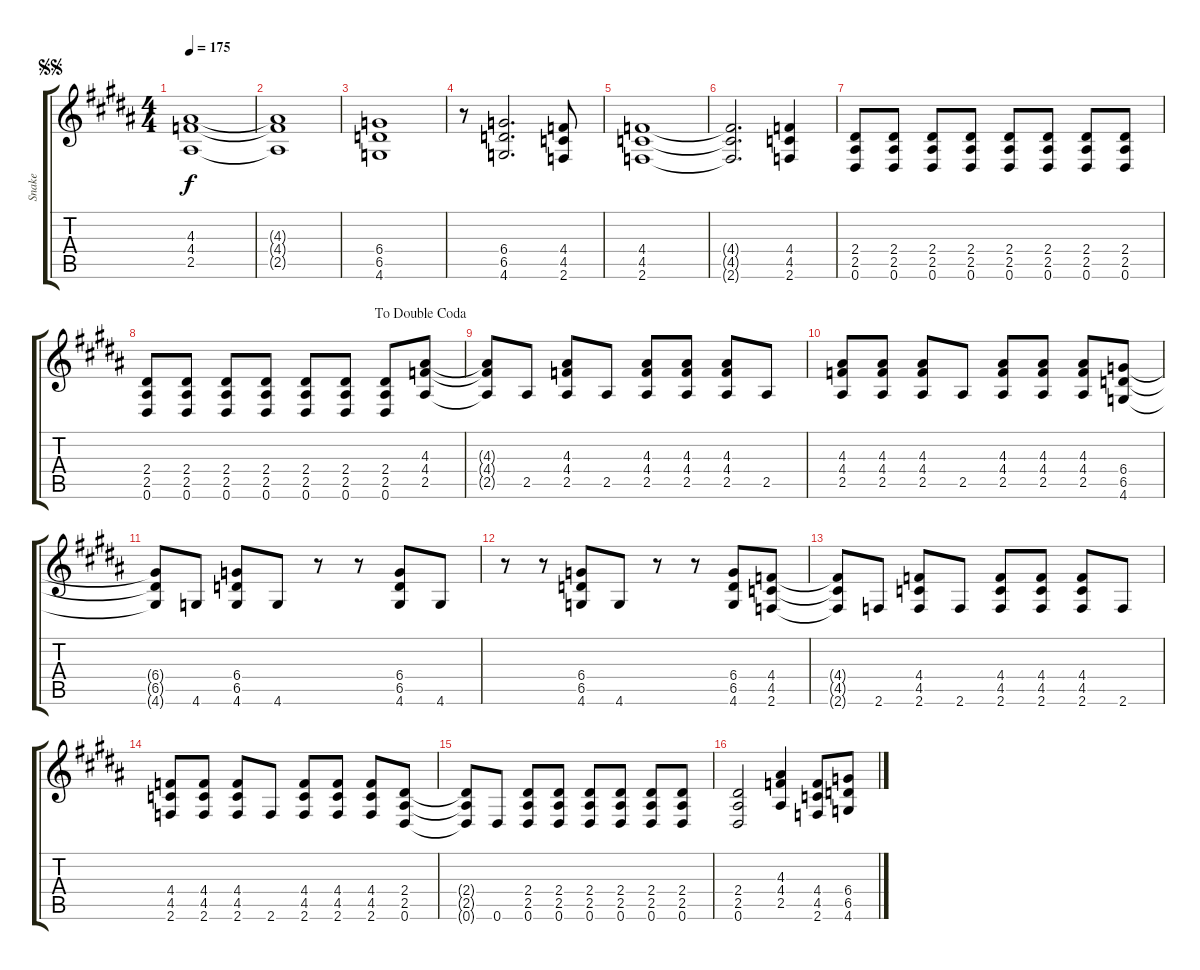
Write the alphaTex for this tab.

\track ("Snake" "Snake") {instrument distortionguitar}
\staff {score tabs}
\tuning (Eb4 Bb3 Gb3 Db3 Ab2 Eb2) {hide}
\ts (4 4)
\jump segnosegno
\tempo 175
\clef g2
\ks b
(4.3 4.4 2.5).1{dy f instrument distortionguitar} |
\ks g#minor
(4.3{t} 4.4{t} 2.5{t}).1 |
(6.4 6.5 4.6).1 |
r.8 (6.4 6.5 4.6).2{d} (4.4 4.5 2.6).8 |
\ks b
(4.4 4.5 2.6).1 |
\ks g#minor
(4.4{t} 4.5{t} 2.6{t}).2{d} (4.4 4.5 2.6).4 |
(2.4 2.5 0.6).8 (2.4 2.5 0.6).8 (2.4 2.5 0.6).8 (2.4 2.5 0.6).8 (2.4 2.5 0.6).8 (2.4 2.5 0.6).8 (2.4 2.5 0.6).8 (2.4 2.5 0.6).8 |
\jump dadoublecoda
(2.4 2.5 0.6).8 (2.4 2.5 0.6).8 (2.4 2.5 0.6).8 (2.4 2.5 0.6).8 (2.4 2.5 0.6).8 (2.4 2.5 0.6).8 (2.4 2.5 0.6).8 (4.3 4.4 2.5).8 |
\ks b
(4.3{t} 4.4{t} 2.5{t}).8 2.5.8 (4.3 4.4 2.5).8 2.5.8 (4.3 4.4 2.5).8 (4.3 4.4 2.5).8 (4.3 4.4 2.5).8 2.5.8 |
\ks g#minor
(4.3 4.4 2.5).8 (4.3 4.4 2.5).8 (4.3 4.4 2.5).8 2.5.8 (4.3 4.4 2.5).8 (4.3 4.4 2.5).8 (4.3 4.4 2.5).8 (6.4 6.5 4.6).8 |
(6.4{t} 6.5{t} 4.6{t}).8 4.6.8 (6.4 6.5 4.6).8 4.6.8 r.8 r.8 (6.4 6.5 4.6).8 4.6.8 |
r.8 r.8 (6.4 6.5 4.6).8 4.6.8 r.8 r.8 (6.4 6.5 4.6).8 (4.4 4.5 2.6).8 |
\ks b
(4.4{t} 4.5{t} 2.6{t}).8 2.6.8 (4.4 4.5 2.6).8 2.6.8 (4.4 4.5 2.6).8 (4.4 4.5 2.6).8 (4.4 4.5 2.6).8 2.6.8 |
\ks g#minor
(4.4 4.5 2.6).8 (4.4 4.5 2.6).8 (4.4 4.5 2.6).8 2.6.8 (4.4 4.5 2.6).8 (4.4 4.5 2.6).8 (4.4 4.5 2.6).8 (2.4 2.5 0.6).8 |
(2.4{t} 2.5{t} 0.6{t}).8 0.6.8 (2.4 2.5 0.6).8 (2.4 2.5 0.6).8 (2.4 2.5 0.6).8 (2.4 2.5 0.6).8 (2.4 2.5 0.6).8 (2.4 2.5 0.6).8 |
(2.4 2.5 0.6).2 (4.3 4.4 2.5).4 (4.4 4.5 2.6).8 (6.4 6.5 4.6).8
